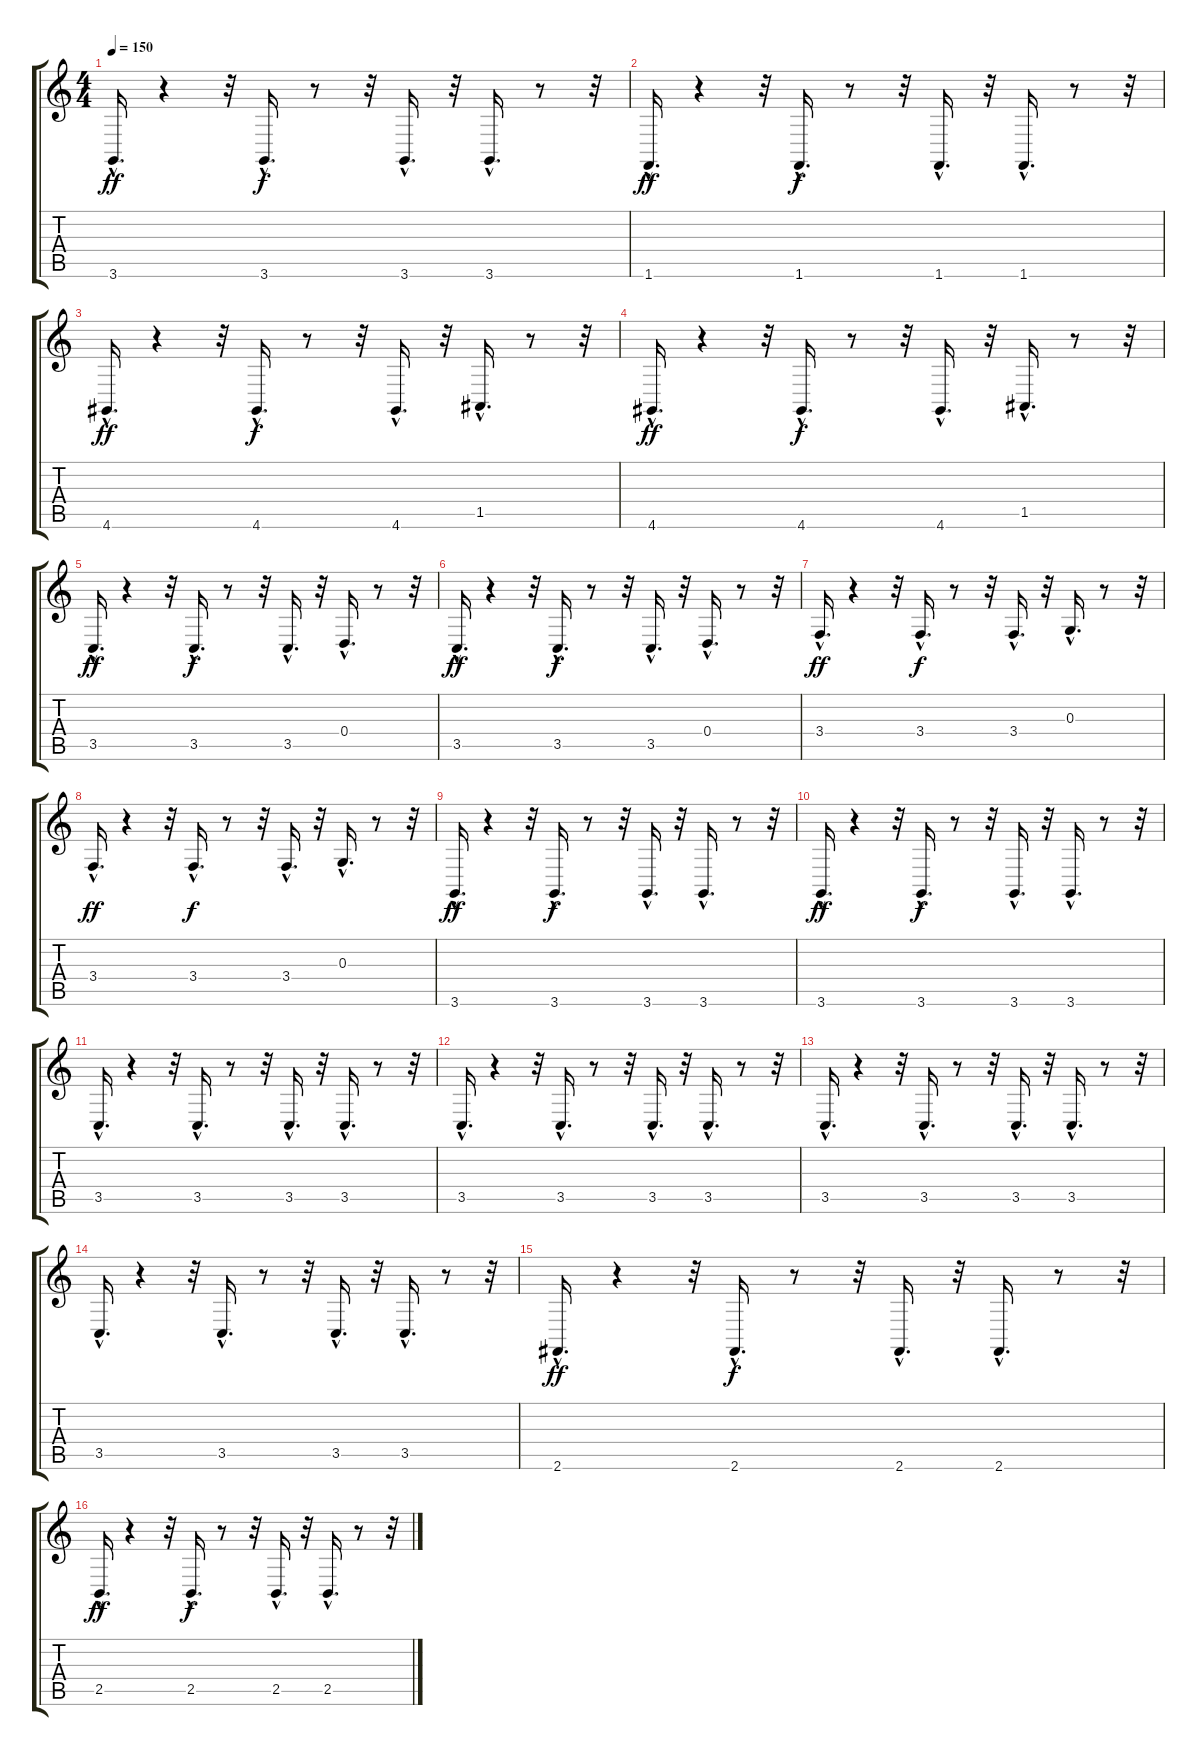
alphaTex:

\track "" {instrument timpani}
\staff {score tabs}
\tuning (E4 B3 G3 D3 A2 E2) {hide}
\ts (4 4)
\tempo 150
\clef g2
\ks c
3.6{hac}.16{d dy ff} r.4 r.32 3.6{hac}.16{d dy f} r.8 r.32 3.6{hac}.16{d} r.32 3.6{hac}.16{d} r.8 r.32 |
1.6{hac}.16{d dy ff} r.4 r.32 1.6{hac}.16{d dy f} r.8 r.32 1.6{hac}.16{d} r.32 1.6{hac}.16{d} r.8 r.32 |
4.6{hac}.16{d dy ff} r.4 r.32 4.6{hac}.16{d dy f} r.8 r.32 4.6{hac}.16{d} r.32 1.5{hac}.16{d} r.8 r.32 |
4.6{hac}.16{d dy ff} r.4 r.32 4.6{hac}.16{d dy f} r.8 r.32 4.6{hac}.16{d} r.32 1.5{hac}.16{d} r.8 r.32 |
3.5{hac}.16{d dy ff} r.4 r.32 3.5{hac}.16{d dy f} r.8 r.32 3.5{hac}.16{d} r.32 0.4{hac}.16{d} r.8 r.32 |
3.5{hac}.16{d dy ff} r.4 r.32 3.5{hac}.16{d dy f} r.8 r.32 3.5{hac}.16{d} r.32 0.4{hac}.16{d} r.8 r.32 |
3.4{hac}.16{d dy ff} r.4 r.32 3.4{hac}.16{d dy f} r.8 r.32 3.4{hac}.16{d} r.32 0.3{hac}.16{d} r.8 r.32 |
3.4{hac}.16{d dy ff} r.4 r.32 3.4{hac}.16{d dy f} r.8 r.32 3.4{hac}.16{d} r.32 0.3{hac}.16{d} r.8 r.32 |
3.6{hac}.16{d dy ff} r.4 r.32 3.6{hac}.16{d dy f} r.8 r.32 3.6{hac}.16{d} r.32 3.6{hac}.16{d} r.8 r.32 |
3.6{hac}.16{d dy ff} r.4 r.32 3.6{hac}.16{d dy f} r.8 r.32 3.6{hac}.16{d} r.32 3.6{hac}.16{d} r.8 r.32 |
3.5{hac}.16{d} r.4 r.32 3.5{hac}.16{d} r.8 r.32 3.5{hac}.16{d} r.32 3.5{hac}.16{d} r.8 r.32 |
3.5{hac}.16{d} r.4 r.32 3.5{hac}.16{d} r.8 r.32 3.5{hac}.16{d} r.32 3.5{hac}.16{d} r.8 r.32 |
3.5{hac}.16{d} r.4 r.32 3.5{hac}.16{d} r.8 r.32 3.5{hac}.16{d} r.32 3.5{hac}.16{d} r.8 r.32 |
3.5{hac}.16{d} r.4 r.32 3.5{hac}.16{d} r.8 r.32 3.5{hac}.16{d} r.32 3.5{hac}.16{d} r.8 r.32 |
2.6{hac}.16{d dy ff} r.4 r.32 2.6{hac}.16{d dy f} r.8 r.32 2.6{hac}.16{d} r.32 2.6{hac}.16{d} r.8 r.32 |
2.5{hac}.16{d dy ff} r.4 r.32 2.5{hac}.16{d dy f} r.8 r.32 2.5{hac}.16{d} r.32 2.5{hac}.16{d} r.8 r.32
